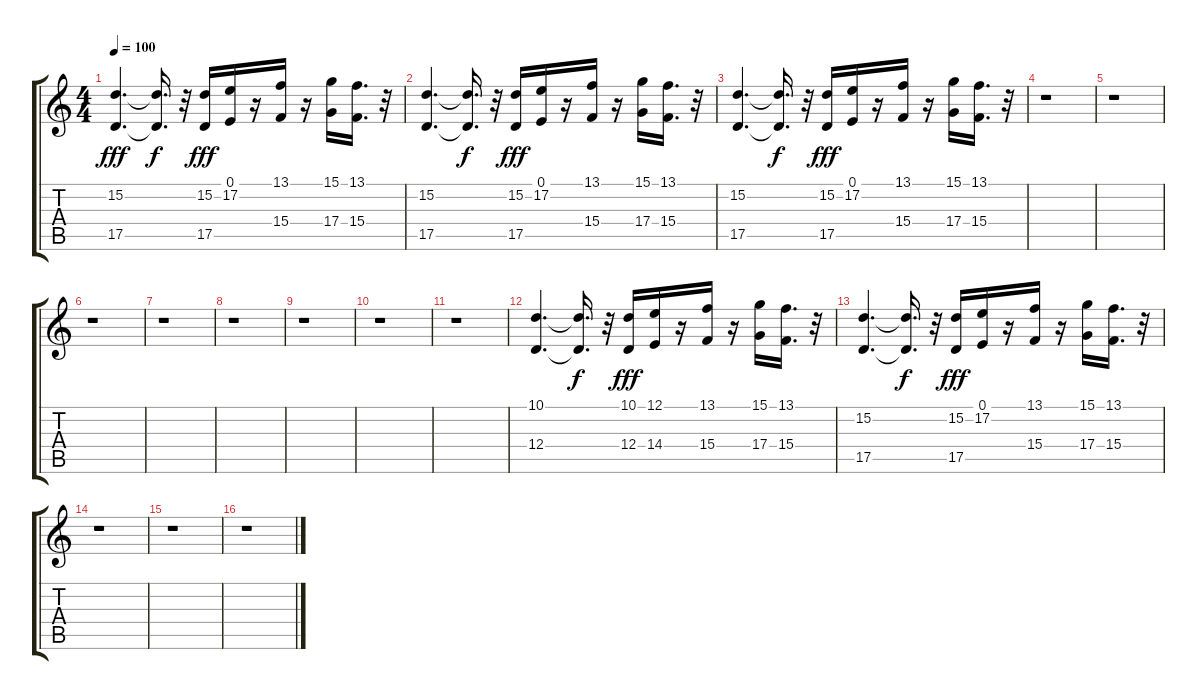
\track "" {instrument brasssection}
\staff {score tabs}
\tuning (E4 B3 G3 D3 A2 E2) {hide}
\ts (4 4)
\tempo 100
\clef g2
\ks c
(15.2 17.5).4{d dy fff} (15.2{t} 17.5{t}).16{d dy f} r.32 (15.2 17.5).16{dy fff} (0.1 17.2).16 r.16 (13.1 15.4).16 r.16 (15.1 17.4).16 (13.1 15.4).16{d} r.32 |
(15.2 17.5).4{d} (15.2{t} 17.5{t}).16{d dy f} r.32 (15.2 17.5).16{dy fff} (0.1 17.2).16 r.16 (13.1 15.4).16 r.16 (15.1 17.4).16 (13.1 15.4).16{d} r.32 |
(15.2 17.5).4{d} (15.2{t} 17.5{t}).16{d dy f} r.32 (15.2 17.5).16{dy fff} (0.1 17.2).16 r.16 (13.1 15.4).16 r.16 (15.1 17.4).16 (13.1 15.4).16{d} r.32 |
r.1 |
r.1 |
r.1 |
r.1 |
r.1 |
r.1 |
r.1 |
r.1 |
(10.1 12.4).4{d} (10.1{t} 12.4{t}).16{d dy f} r.32 (10.1 12.4).16{dy fff} (12.1 14.4).16 r.16 (13.1 15.4).16 r.16 (15.1 17.4).16 (13.1 15.4).16{d} r.32 |
(15.2 17.5).4{d} (15.2{t} 17.5{t}).16{d dy f} r.32 (15.2 17.5).16{dy fff} (0.1 17.2).16 r.16 (13.1 15.4).16 r.16 (15.1 17.4).16 (13.1 15.4).16{d} r.32 |
r.1 |
r.1 |
r.1
